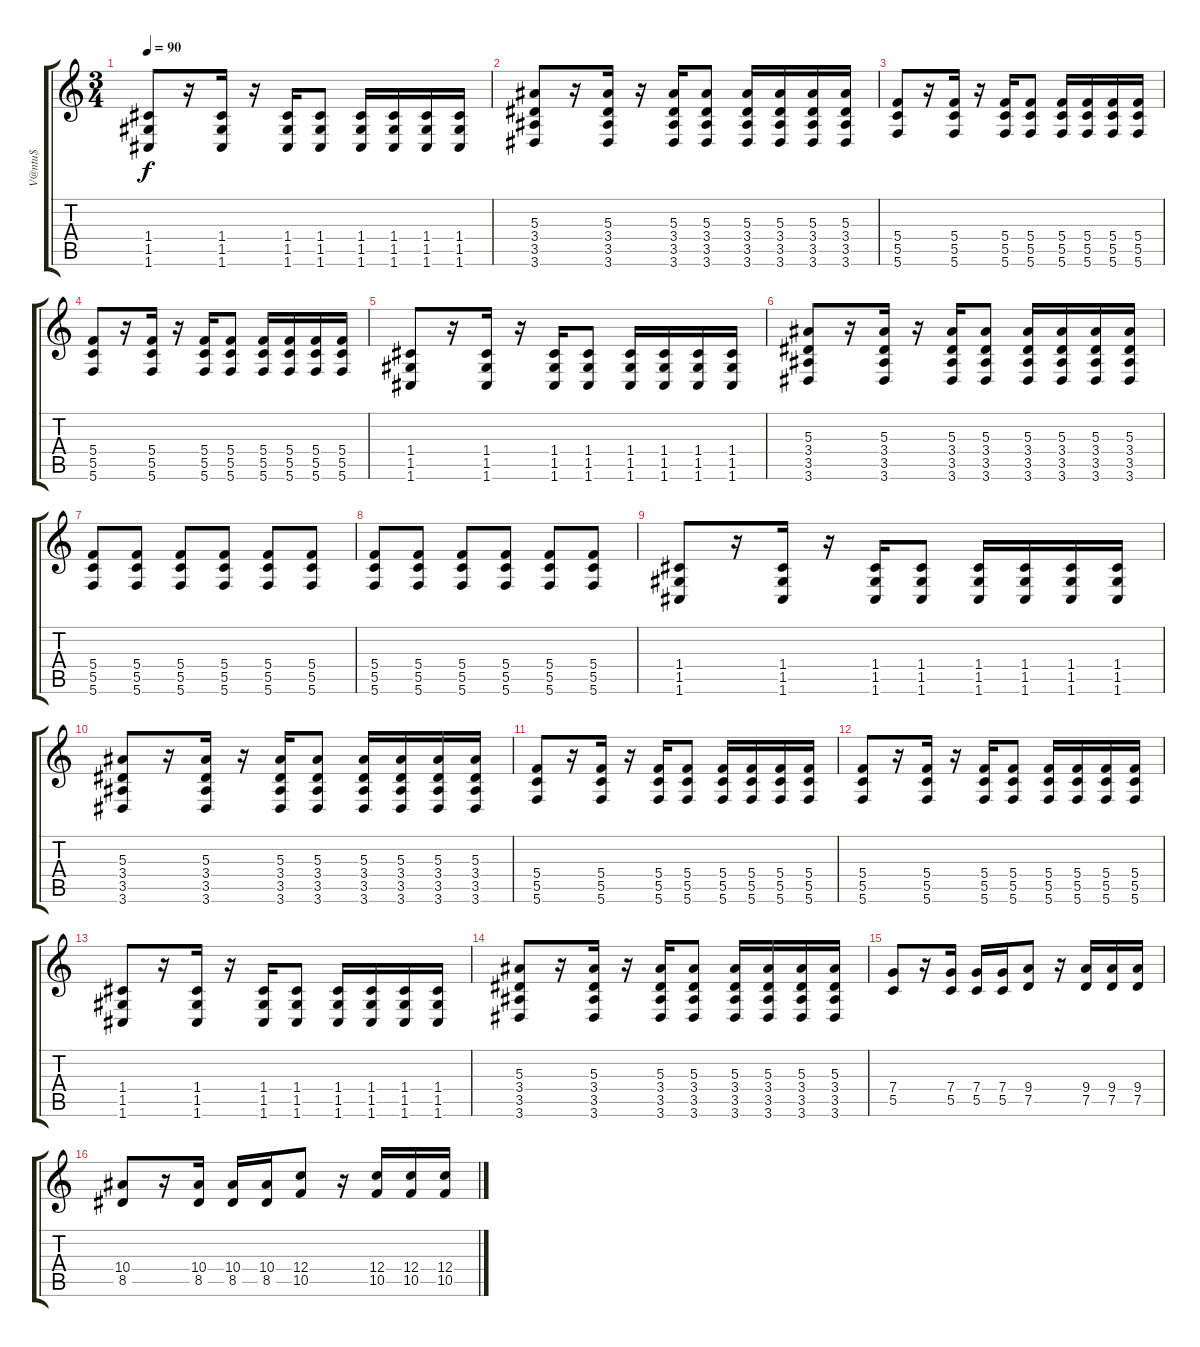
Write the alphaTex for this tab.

\track ("V@ntu$" "V@ntu$") {instrument acousticguitarsteel}
\staff {score tabs}
\tuning (D4 A3 F3 C3 G2 C2) {hide}
\ts (3 4)
\tempo 90
\clef g2
\ks c
(1.4 1.5 1.6).8{dy f} r.16 (1.4 1.5 1.6).16 r.16 (1.4 1.5 1.6).16 (1.4 1.5 1.6).8 (1.4 1.5 1.6).16 (1.4 1.5 1.6).16 (1.4 1.5 1.6).16 (1.4 1.5 1.6).16 |
(5.3 3.4 3.5 3.6).8 r.16 (5.3 3.4 3.5 3.6).16 r.16 (5.3 3.4 3.5 3.6).16 (5.3 3.4 3.5 3.6).8 (5.3 3.4 3.5 3.6).16 (5.3 3.4 3.5 3.6).16 (5.3 3.4 3.5 3.6).16 (5.3 3.4 3.5 3.6).16 |
(5.4 5.5 5.6).8 r.16 (5.4 5.5 5.6).16 r.16 (5.4 5.5 5.6).16 (5.4 5.5 5.6).8 (5.4 5.5 5.6).16 (5.4 5.5 5.6).16 (5.4 5.5 5.6).16 (5.4 5.5 5.6).16 |
(5.4 5.5 5.6).8 r.16 (5.4 5.5 5.6).16 r.16 (5.4 5.5 5.6).16 (5.4 5.5 5.6).8 (5.4 5.5 5.6).16 (5.4 5.5 5.6).16 (5.4 5.5 5.6).16 (5.4 5.5 5.6).16 |
(1.4 1.5 1.6).8 r.16 (1.4 1.5 1.6).16 r.16 (1.4 1.5 1.6).16 (1.4 1.5 1.6).8 (1.4 1.5 1.6).16 (1.4 1.5 1.6).16 (1.4 1.5 1.6).16 (1.4 1.5 1.6).16 |
(5.3 3.4 3.5 3.6).8 r.16 (5.3 3.4 3.5 3.6).16 r.16 (5.3 3.4 3.5 3.6).16 (5.3 3.4 3.5 3.6).8 (5.3 3.4 3.5 3.6).16 (5.3 3.4 3.5 3.6).16 (5.3 3.4 3.5 3.6).16 (5.3 3.4 3.5 3.6).16 |
(5.4 5.5 5.6).8 (5.4 5.5 5.6).8 (5.4 5.5 5.6).8 (5.4 5.5 5.6).8 (5.4 5.5 5.6).8 (5.4 5.5 5.6).8 |
(5.4 5.5 5.6).8 (5.4 5.5 5.6).8 (5.4 5.5 5.6).8 (5.4 5.5 5.6).8 (5.4 5.5 5.6).8 (5.4 5.5 5.6).8 |
(1.4 1.5 1.6).8 r.16 (1.4 1.5 1.6).16 r.16 (1.4 1.5 1.6).16 (1.4 1.5 1.6).8 (1.4 1.5 1.6).16 (1.4 1.5 1.6).16 (1.4 1.5 1.6).16 (1.4 1.5 1.6).16 |
(5.3 3.4 3.5 3.6).8 r.16 (5.3 3.4 3.5 3.6).16 r.16 (5.3 3.4 3.5 3.6).16 (5.3 3.4 3.5 3.6).8 (5.3 3.4 3.5 3.6).16 (5.3 3.4 3.5 3.6).16 (5.3 3.4 3.5 3.6).16 (5.3 3.4 3.5 3.6).16 |
(5.4 5.5 5.6).8 r.16 (5.4 5.5 5.6).16 r.16 (5.4 5.5 5.6).16 (5.4 5.5 5.6).8 (5.4 5.5 5.6).16 (5.4 5.5 5.6).16 (5.4 5.5 5.6).16 (5.4 5.5 5.6).16 |
(5.4 5.5 5.6).8 r.16 (5.4 5.5 5.6).16 r.16 (5.4 5.5 5.6).16 (5.4 5.5 5.6).8 (5.4 5.5 5.6).16 (5.4 5.5 5.6).16 (5.4 5.5 5.6).16 (5.4 5.5 5.6).16 |
(1.4 1.5 1.6).8 r.16 (1.4 1.5 1.6).16 r.16 (1.4 1.5 1.6).16 (1.4 1.5 1.6).8 (1.4 1.5 1.6).16 (1.4 1.5 1.6).16 (1.4 1.5 1.6).16 (1.4 1.5 1.6).16 |
(5.3 3.4 3.5 3.6).8 r.16 (5.3 3.4 3.5 3.6).16 r.16 (5.3 3.4 3.5 3.6).16 (5.3 3.4 3.5 3.6).8 (5.3 3.4 3.5 3.6).16 (5.3 3.4 3.5 3.6).16 (5.3 3.4 3.5 3.6).16 (5.3 3.4 3.5 3.6).16 |
(7.4 5.5).8 r.16 (7.4 5.5).16 (7.4 5.5).16 (7.4 5.5).16 (9.4 7.5).8 r.16 (9.4 7.5).16 (9.4 7.5).16 (9.4 7.5).16 |
(10.4 8.5).8 r.16 (10.4 8.5).16 (10.4 8.5).16 (10.4 8.5).16 (12.4 10.5).8 r.16 (12.4 10.5).16 (12.4 10.5).16 (12.4 10.5).16
